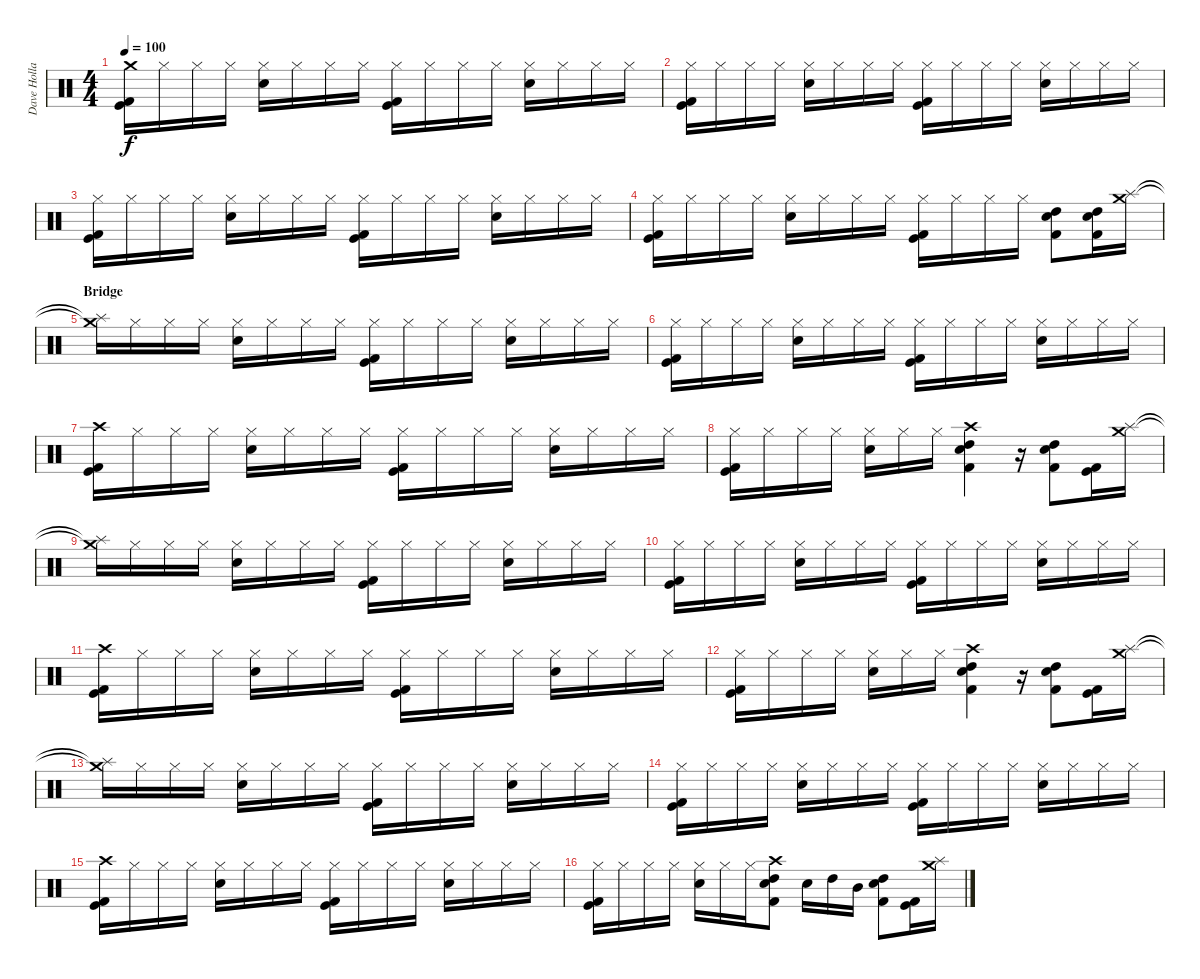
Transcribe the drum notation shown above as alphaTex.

\track ("Dave Holland" "Dave Holla") {instrument percussion}
\staff {score}
\articulation defaults
\ts (4 4)
\tempo 100
\clef neutral
\ks c
("Crash medium (hit)" "Kick (hit)" "Kick (hit) 2").16{dy f} "Hi-Hat (closed)".16 "Hi-Hat (closed)".16 "Hi-Hat (closed)".16 ("Hi-Hat (closed)" "Electric Snare (hit)").16 "Hi-Hat (closed)".16 "Hi-Hat (closed)".16 "Hi-Hat (closed)".16 ("Hi-Hat (closed)" "Kick (hit)" "Kick (hit) 2").16 "Hi-Hat (closed)".16 "Hi-Hat (closed)".16 "Hi-Hat (closed)".16 ("Hi-Hat (closed)" "Electric Snare (hit)").16 "Hi-Hat (closed)".16 "Hi-Hat (closed)".16 "Hi-Hat (closed)".16 |
("Hi-Hat (closed)" "Kick (hit)" "Kick (hit) 2").16 "Hi-Hat (closed)".16 "Hi-Hat (closed)".16 "Hi-Hat (closed)".16 ("Hi-Hat (closed)" "Electric Snare (hit)").16 "Hi-Hat (closed)".16 "Hi-Hat (closed)".16 "Hi-Hat (closed)".16 ("Hi-Hat (closed)" "Kick (hit)" "Kick (hit) 2").16 "Hi-Hat (closed)".16 "Hi-Hat (closed)".16 "Hi-Hat (closed)".16 ("Hi-Hat (closed)" "Electric Snare (hit)").16 "Hi-Hat (closed)".16 "Hi-Hat (closed)".16 "Hi-Hat (closed)".16 |
("Hi-Hat (closed)" "Kick (hit)" "Kick (hit) 2").16 "Hi-Hat (closed)".16 "Hi-Hat (closed)".16 "Hi-Hat (closed)".16 ("Hi-Hat (closed)" "Electric Snare (hit)").16 "Hi-Hat (closed)".16 "Hi-Hat (closed)".16 "Hi-Hat (closed)".16 ("Hi-Hat (closed)" "Kick (hit)" "Kick (hit) 2").16 "Hi-Hat (closed)".16 "Hi-Hat (closed)".16 "Hi-Hat (closed)".16 ("Hi-Hat (closed)" "Electric Snare (hit)").16 "Hi-Hat (closed)".16 "Hi-Hat (closed)".16 "Hi-Hat (closed)".16 |
("Hi-Hat (closed)" "Kick (hit)" "Kick (hit) 2").16 "Hi-Hat (closed)".16 "Hi-Hat (closed)".16 "Hi-Hat (closed)".16 ("Hi-Hat (closed)" "Electric Snare (hit)").16 "Hi-Hat (closed)".16 "Hi-Hat (closed)".16 "Hi-Hat (closed)".16 ("Hi-Hat (closed)" "Kick (hit)" "Kick (hit) 2").16 "Hi-Hat (closed)".16 "Hi-Hat (closed)".16 "Hi-Hat (closed)".16 ("High Tom (hit)" "Electric Snare (hit)" "Kick (hit) 2").8 ("High Tom (hit)" "Electric Snare (hit)" "Kick (hit) 2").16 ("Crash medium (hit)" "Splash (hit)").16 |
\section ("" "Bridge")
("Crash medium (hit)"{t} "Splash (hit)"{t}).16 "Hi-Hat (closed)".16 "Hi-Hat (closed)".16 "Hi-Hat (closed)".16 ("Hi-Hat (closed)" "Electric Snare (hit)").16 "Hi-Hat (closed)".16 "Hi-Hat (closed)".16 "Hi-Hat (closed)".16 ("Hi-Hat (closed)" "Kick (hit)" "Kick (hit) 2").16 "Hi-Hat (closed)".16 "Hi-Hat (closed)".16 "Hi-Hat (closed)".16 ("Hi-Hat (closed)" "Electric Snare (hit)").16 "Hi-Hat (closed)".16 "Hi-Hat (closed)".16 "Hi-Hat (closed)".16 |
("Hi-Hat (closed)" "Kick (hit)" "Kick (hit) 2").16 "Hi-Hat (closed)".16 "Hi-Hat (closed)".16 "Hi-Hat (closed)".16 ("Hi-Hat (closed)" "Electric Snare (hit)").16 "Hi-Hat (closed)".16 "Hi-Hat (closed)".16 "Hi-Hat (closed)".16 ("Hi-Hat (closed)" "Kick (hit)" "Kick (hit) 2").16 "Hi-Hat (closed)".16 "Hi-Hat (closed)".16 "Hi-Hat (closed)".16 ("Hi-Hat (closed)" "Electric Snare (hit)").16 "Hi-Hat (closed)".16 "Hi-Hat (closed)".16 "Hi-Hat (closed)".16 |
("Crash high (hit)" "Kick (hit)" "Kick (hit) 2").16 "Hi-Hat (closed)".16 "Hi-Hat (closed)".16 "Hi-Hat (closed)".16 ("Hi-Hat (closed)" "Electric Snare (hit)").16 "Hi-Hat (closed)".16 "Hi-Hat (closed)".16 "Hi-Hat (closed)".16 ("Hi-Hat (closed)" "Kick (hit)" "Kick (hit) 2").16 "Hi-Hat (closed)".16 "Hi-Hat (closed)".16 "Hi-Hat (closed)".16 ("Hi-Hat (closed)" "Electric Snare (hit)").16 "Hi-Hat (closed)".16 "Hi-Hat (closed)".16 "Hi-Hat (closed)".16 |
("Hi-Hat (closed)" "Kick (hit)" "Kick (hit) 2").16 "Hi-Hat (closed)".16 "Hi-Hat (closed)".16 "Hi-Hat (closed)".16 ("Hi-Hat (closed)" "Electric Snare (hit)").16 "Hi-Hat (closed)".16 "Hi-Hat (closed)".16 ("Crash high (hit)" "High Tom (hit)" "Electric Snare (hit)" "Kick (hit) 2").4 r.16 ("High Tom (hit)" "Electric Snare (hit)" "Kick (hit) 2").8 ("Kick (hit)" "Kick (hit) 2").16 ("Crash medium (hit)" "Splash (hit)").16 |
("Crash medium (hit)"{t} "Splash (hit)"{t}).16 "Hi-Hat (closed)".16 "Hi-Hat (closed)".16 "Hi-Hat (closed)".16 ("Hi-Hat (closed)" "Electric Snare (hit)").16 "Hi-Hat (closed)".16 "Hi-Hat (closed)".16 "Hi-Hat (closed)".16 ("Hi-Hat (closed)" "Kick (hit)" "Kick (hit) 2").16 "Hi-Hat (closed)".16 "Hi-Hat (closed)".16 "Hi-Hat (closed)".16 ("Hi-Hat (closed)" "Electric Snare (hit)").16 "Hi-Hat (closed)".16 "Hi-Hat (closed)".16 "Hi-Hat (closed)".16 |
("Hi-Hat (closed)" "Kick (hit)" "Kick (hit) 2").16 "Hi-Hat (closed)".16 "Hi-Hat (closed)".16 "Hi-Hat (closed)".16 ("Hi-Hat (closed)" "Electric Snare (hit)").16 "Hi-Hat (closed)".16 "Hi-Hat (closed)".16 "Hi-Hat (closed)".16 ("Hi-Hat (closed)" "Kick (hit)" "Kick (hit) 2").16 "Hi-Hat (closed)".16 "Hi-Hat (closed)".16 "Hi-Hat (closed)".16 ("Hi-Hat (closed)" "Electric Snare (hit)").16 "Hi-Hat (closed)".16 "Hi-Hat (closed)".16 "Hi-Hat (closed)".16 |
("Crash high (hit)" "Kick (hit)" "Kick (hit) 2").16 "Hi-Hat (closed)".16 "Hi-Hat (closed)".16 "Hi-Hat (closed)".16 ("Hi-Hat (closed)" "Electric Snare (hit)").16 "Hi-Hat (closed)".16 "Hi-Hat (closed)".16 "Hi-Hat (closed)".16 ("Hi-Hat (closed)" "Kick (hit)" "Kick (hit) 2").16 "Hi-Hat (closed)".16 "Hi-Hat (closed)".16 "Hi-Hat (closed)".16 ("Hi-Hat (closed)" "Electric Snare (hit)").16 "Hi-Hat (closed)".16 "Hi-Hat (closed)".16 "Hi-Hat (closed)".16 |
("Hi-Hat (closed)" "Kick (hit)" "Kick (hit) 2").16 "Hi-Hat (closed)".16 "Hi-Hat (closed)".16 "Hi-Hat (closed)".16 ("Hi-Hat (closed)" "Electric Snare (hit)").16 "Hi-Hat (closed)".16 "Hi-Hat (closed)".16 ("Crash high (hit)" "High Tom (hit)" "Electric Snare (hit)" "Kick (hit) 2").4 r.16 ("High Tom (hit)" "Electric Snare (hit)" "Kick (hit) 2").8 ("Kick (hit)" "Kick (hit) 2").16 ("Crash medium (hit)" "Splash (hit)").16 |
("Crash medium (hit)"{t} "Splash (hit)"{t}).16 "Hi-Hat (closed)".16 "Hi-Hat (closed)".16 "Hi-Hat (closed)".16 ("Hi-Hat (closed)" "Electric Snare (hit)").16 "Hi-Hat (closed)".16 "Hi-Hat (closed)".16 "Hi-Hat (closed)".16 ("Hi-Hat (closed)" "Kick (hit)" "Kick (hit) 2").16 "Hi-Hat (closed)".16 "Hi-Hat (closed)".16 "Hi-Hat (closed)".16 ("Hi-Hat (closed)" "Electric Snare (hit)").16 "Hi-Hat (closed)".16 "Hi-Hat (closed)".16 "Hi-Hat (closed)".16 |
("Hi-Hat (closed)" "Kick (hit)" "Kick (hit) 2").16 "Hi-Hat (closed)".16 "Hi-Hat (closed)".16 "Hi-Hat (closed)".16 ("Hi-Hat (closed)" "Electric Snare (hit)").16 "Hi-Hat (closed)".16 "Hi-Hat (closed)".16 "Hi-Hat (closed)".16 ("Hi-Hat (closed)" "Kick (hit)" "Kick (hit) 2").16 "Hi-Hat (closed)".16 "Hi-Hat (closed)".16 "Hi-Hat (closed)".16 ("Hi-Hat (closed)" "Electric Snare (hit)").16 "Hi-Hat (closed)".16 "Hi-Hat (closed)".16 "Hi-Hat (closed)".16 |
("Crash high (hit)" "Kick (hit)" "Kick (hit) 2").16 "Hi-Hat (closed)".16 "Hi-Hat (closed)".16 "Hi-Hat (closed)".16 ("Hi-Hat (closed)" "Electric Snare (hit)").16 "Hi-Hat (closed)".16 "Hi-Hat (closed)".16 "Hi-Hat (closed)".16 ("Hi-Hat (closed)" "Kick (hit)" "Kick (hit) 2").16 "Hi-Hat (closed)".16 "Hi-Hat (closed)".16 "Hi-Hat (closed)".16 ("Hi-Hat (closed)" "Electric Snare (hit)").16 "Hi-Hat (closed)".16 "Hi-Hat (closed)".16 "Hi-Hat (closed)".16 |
("Hi-Hat (closed)" "Kick (hit)" "Kick (hit) 2").16 "Hi-Hat (closed)".16 "Hi-Hat (closed)".16 "Hi-Hat (closed)".16 ("Hi-Hat (closed)" "Electric Snare (hit)").16 "Hi-Hat (closed)".16 "Hi-Hat (closed)".16 ("Crash high (hit)" "High Tom (hit)" "Electric Snare (hit)" "Kick (hit) 2").8 "Electric Snare (hit)".16 "High Tom (hit)".16 "Mid Tom (hit)".16 ("High Tom (hit)" "Electric Snare (hit)" "Kick (hit) 2").8 ("Kick (hit)" "Kick (hit) 2").16 ("Crash medium (hit)" "Splash (hit)").16
